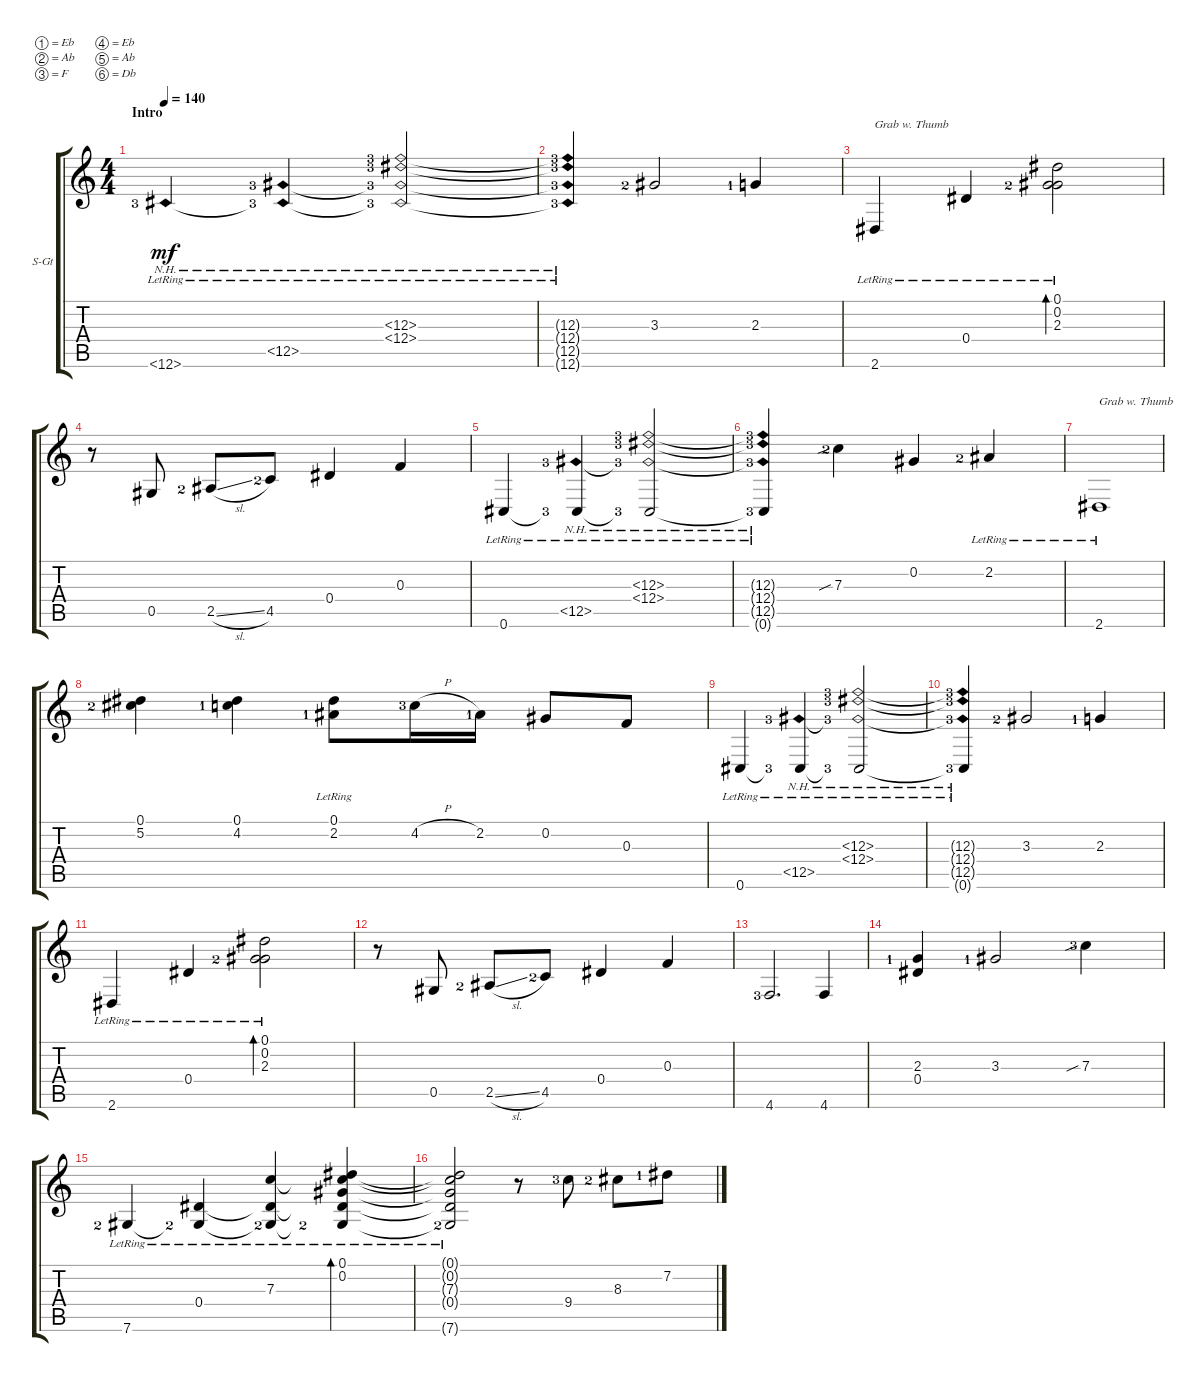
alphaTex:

\defaultSystemsLayout 4
\bracketExtendMode groupsimilarinstruments
\firstSystemTrackNameOrientation horizontal
\otherSystemsTrackNameOrientation horizontal
\track ("Steel Guitar" "S-Gt") {instrument acousticguitarsteel}
\staff {score tabs}
\tuning (Eb4 Ab3 F3 Eb3 Ab2 Db2)
\ts (4 4)
\section ("" "Intro")
\tempo 140
\clef g2
\scale
0.289062
\ks c
12.6{nh lr lf 4}.4{dy mf instrument acousticguitarsteel} (12.5{nh lr lf 4} 12.6{nh lr t lf 4}).4 (12.4{nh lr lf 4} 12.3{nh lr lf 4} 12.5{nh lr t lf 4} 12.6{nh lr t lf 4}).2 |
\scale
0.233974 (12.3{nh lr t lf 4} 12.4{nh lr t lf 4} 12.5{nh lr t lf 4} 12.6{nh lr t lf 4}).4 3.3{lf 3}.2 2.3{lf 2}.4 |
\scale
0.199265 2.6{lr}.4{txt "Grab w. Thumb"} 0.4{lr}.4 (2.3{lr lf 3} 0.2{lr} 0.1{lr}).2{bd 30} |
\scale
0.277956 r.8 0.5.8 2.5{sl lf 3}.8 4.5{lf 3}.8 0.4.4 0.3.4 |
\scale
0.277604 0.6{lr}.4 (12.5{nh lr lf 4} 0.6{lr t lf 4}).4 (12.4{nh lr lf 4} 12.3{nh lr lf 4} 12.5{nh lr t lf 4} 0.6{lr t lf 4}).2 |
\scale
0.249955 (12.3{nh lr t lf 4} 12.4{nh lr t lf 4} 12.5{nh lr t lf 4} 0.6{lr t lf 4}).4 7.3{sib lf 3}.4 0.2.4 2.2{lr lf 3}.4 |
\scale
0.203891 2.6{lr}.1{txt "Grab w. Thumb"} |
\scale
0.269942 (5.2{lf 3} 0.1).4 (4.2{lf 2} 0.1).4 (2.2{lf 2} 0.1{lr}).8 4.2{h lf 4}.16 2.2{lf 2}.16 0.2.8 0.3.8 |
\scale
0.276542 0.6{lr}.4 (12.5{nh lr lf 4} 0.6{lr t lf 4}).4 (12.4{nh lr lf 4} 12.3{nh lr lf 4} 12.5{nh lr t lf 4} 0.6{lr t lf 4}).2 |
\scale
0.255315 (12.3{nh lr t lf 4} 12.4{nh lr t lf 4} 12.5{nh lr t lf 4} 0.6{lr t lf 4}).4 3.3{lf 3}.2 2.3{lf 2}.4 |
\scale
0.198044 2.6{lr}.4 0.4{lr}.4 (2.3{lr lf 3} 0.2{lr} 0.1{lr}).2{bd 30} |
\scale
0.27097 r.8 0.5.8 2.5{sl lf 3}.8 4.5{lf 3}.8 0.4.4 0.3.4 |
\scale
0.276732 4.6{lf 4}.2{d} 4.6.4 |
\scale
0.254371 (0.4 2.3{lf 2}).4 3.3{lf 2}.2 7.3{sib lf 4}.4 |
\scale
0.199204 7.6{lr lf 3}.4 (0.4{lr} 7.6{lr t lf 3}).4 (7.3{lr} 0.4{lr t} 7.6{lr t lf 3}).4 (0.2{lr} 0.1{lr} 7.3{lr t} 0.4{lr t} 7.6{lr t lf 3}).4{bd 252} |
\scale
0.269786 (0.1{lr t} 0.2{lr t} 7.3{lr t} 0.4{lr t} 7.6{lr t lf 3}).2 r.8 9.4{lf 4}.8 8.3{lf 3}.8 7.2{lf 2}.8
